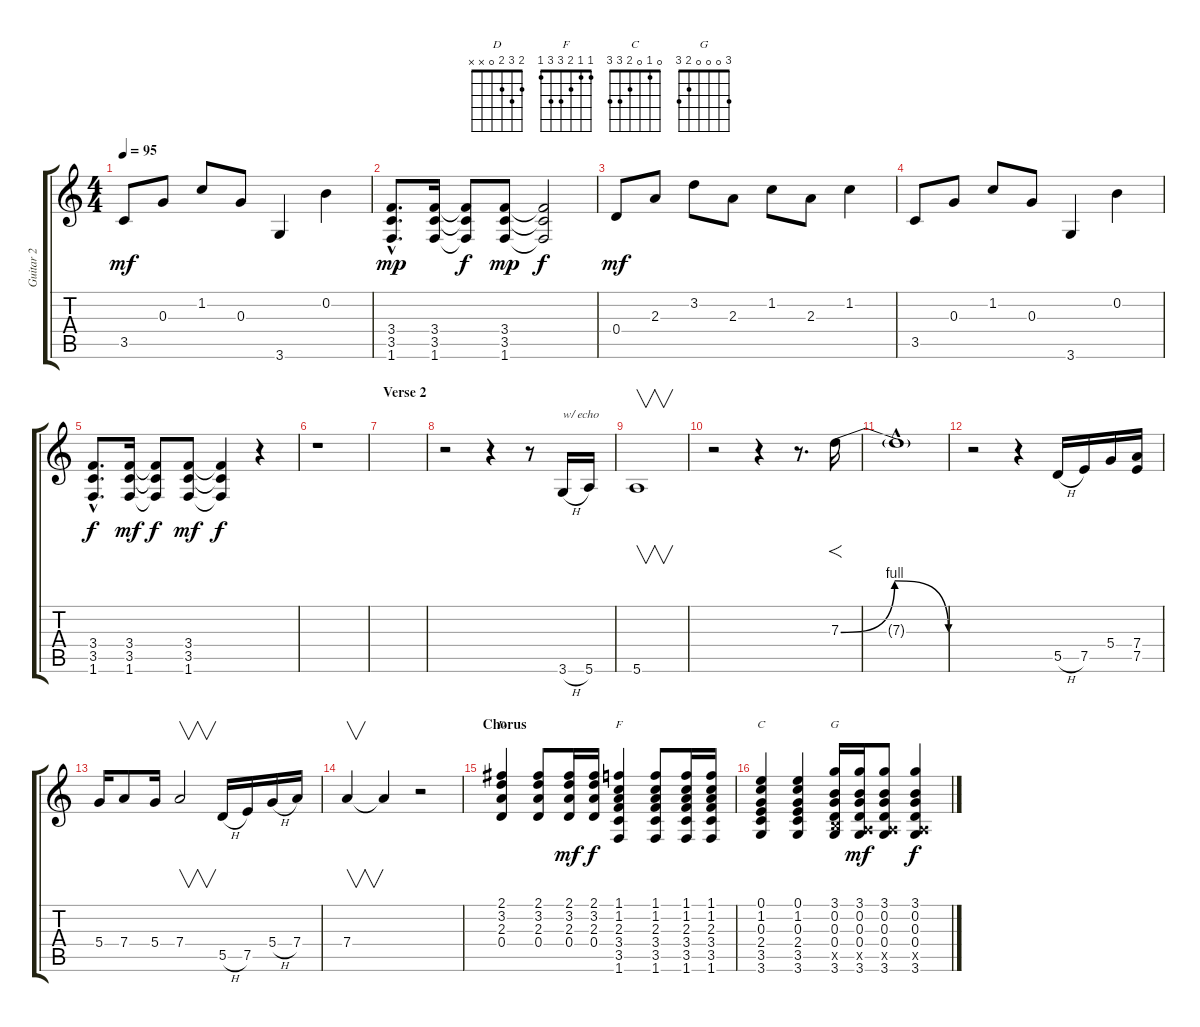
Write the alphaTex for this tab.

\track ("Guitar 2" "Guitar 2") {instrument distortionguitar}
\staff {score tabs}
\tuning (E4 B3 G3 D3 A2 E2) {hide}
\chord ("D" 2 3 2 0 x x)
\chord ("F" 1 1 2 3 3 1)
\chord ("C" 0 1 0 2 3 3)
\chord ("G" 3 0 0 0 2 3)
\ts (4 4)
\tempo 95
\clef g2
\ks c
3.5.8{dy mf} 0.3.8 1.2.8 0.3.8 3.6.4 0.2.4 |
(3.4{hac} 3.5{hac} 1.6{hac}).8{d dy mp} (3.4 3.5 1.6).16 (3.4{t} 3.5{t} 1.6{t}).8{dy f} (3.4 3.5 1.6).8{dy mp} (3.4{t} 3.5{t} 1.6{t}).2{dy f} |
0.4.8{dy mf} 2.3.8 3.2.8 2.3.8 1.2.8 2.3.8 1.2.4 |
3.5.8 0.3.8 1.2.8 0.3.8 3.6.4 0.2.4 |
(3.4{hac} 3.5{hac} 1.6{hac}).8{d dy f} (3.4 3.5 1.6).16{dy mf} (3.4{t} 3.5{t} 1.6{t}).8{dy f} (3.4 3.5 1.6).8{dy mf} (3.4{t} 3.5{t} 1.6{t}).4{dy f} r.4 |
r.1 |
\section ("" "Verse 2")
|
r.2 r.4 r.8 3.6{h}.16{txt "w/ echo"} 5.6.16 |
5.6.1{v} |
r.2 r.4 r.8{d} 7.3{be (bendrelease 0 0 15 4 15 4 60 0)}.16{f} |
7.3{hac t}.1 |
r.2 r.4 5.5{h}.16 7.5.16 5.4.16 (7.4 7.5).16 |
5.4.16 7.4.8 5.4.16 7.4.2{v} 5.5{h}.16 7.5.16 5.4{h}.16 7.4.16 |
7.4.4{v} 7.4{t}.4 r.2 |
\section ("" "Chorus")
(2.1 3.2 2.3 0.4).4{ch "D"} (2.1 3.2 2.3 0.4).8 (2.1 3.2 2.3 0.4).16{dy mf} (2.1 3.2 2.3 0.4).16{dy f} (1.1 1.2 2.3 3.4 3.5 1.6).4{ch "F"} (1.1 1.2 2.3 3.4 3.5 1.6).8 (1.1 1.2 2.3 3.4 3.5 1.6).16 (1.1 1.2 2.3 3.4 3.5 1.6).16 |
(0.1 1.2 0.3 2.4 3.5 3.6).4{ch "C"} (0.1 1.2 0.3 2.4 3.5 3.6).4 (3.1 0.2 0.3 0.4 2.5{x} 3.6).16{ch "G"} (3.1 0.2 0.3 0.4 0.5{x} 3.6).16{dy mf} (3.1 0.2 0.3 0.4 0.5{x} 3.6).8 (3.1 0.2 0.3 0.4 0.5{x} 3.6).4{dy f}
